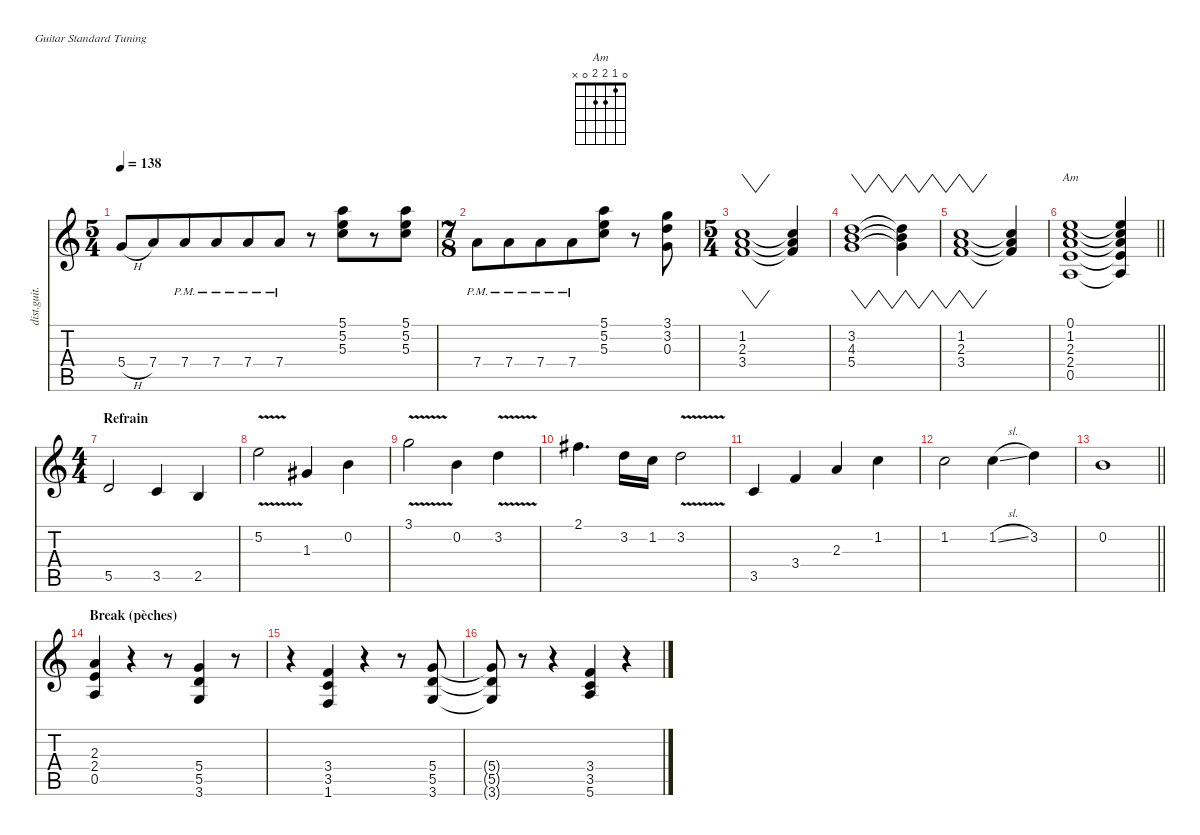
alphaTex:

\defaultSystemsLayout 4
\hideDynamics
\bracketExtendMode nobrackets
\track ("Sylvain" "dist.guit.") {instrument distortionguitar}
\staff {score tabs}
\tuning (E4 B3 G3 D3 A2 E2)
\chord ("Am" 0 1 2 2 0 x) {showfingering false}
\ts (5 4)
\beaming (8 6 4)
\tempo 138
\clef g2
\ks aminor
5.4{h}.8{dy f} 7.4.8 7.4{pm}.8 7.4{pm}.8 7.4{pm}.8 7.4{pm}.8 r.8 (5.3 5.2 5.1).8 r.8 (5.3 5.2 5.1).8 |
\ts (7 8)
\beaming (8 6 4)
7.4{pm}.8 7.4{pm}.8 7.4{pm}.8 7.4{pm}.8 (5.3 5.2 5.1).8 r.8 (3.1 3.2 0.3).8 |
\ts (5 4)
\beaming (8 6 4)
(1.2 2.3 3.4).1{vw} (3.4{t} 2.3{t} 1.2{t}).4 |
(3.2 4.3 5.4).1{vw} (5.4{t} 4.3{t} 3.2{t}).4{vw} |
(1.2 2.3 3.4).1{vw} (3.4{t} 2.3{t} 1.2{t}).4 |
\barLineRight lightlight
(0.5 2.4 2.3 1.2 0.1).1{ch "Am"} (0.5{t} 2.4{t} 2.3{t} 1.2{t} 0.1{t}).4 |
\ts (4 4)
\beaming (8 2 2 2 2)
\section ("" "Refrain")
5.5.2 3.5.4 2.5.4 |
5.2{v}.2 1.3{acc #}.4 0.2.4 |
3.1{v}.2 0.2.4 3.2{v}.4 |
2.1{acc #}.4{d} 3.2.16 1.2.16 3.2{v}.2 |
3.5.4 3.4.4 2.3.4 1.2.4 |
1.2.2 1.2{sl}.4 3.2.4 |
\barLineRight lightlight
0.2.1 |
\section ("" "Break (pèches)")
(0.5 2.4 2.3).4{instrument distortionguitar} r.4 r.8 (3.6 5.5 5.4).4 r.8 |
r.4 (1.6 3.5 3.4).4 r.4 r.8 (3.6 5.5 5.4).8 |
(3.6{t} 5.5{t} 5.4{t}).8{dy mf} r.8 r.4 (5.6 3.5 3.4).4 r.4
